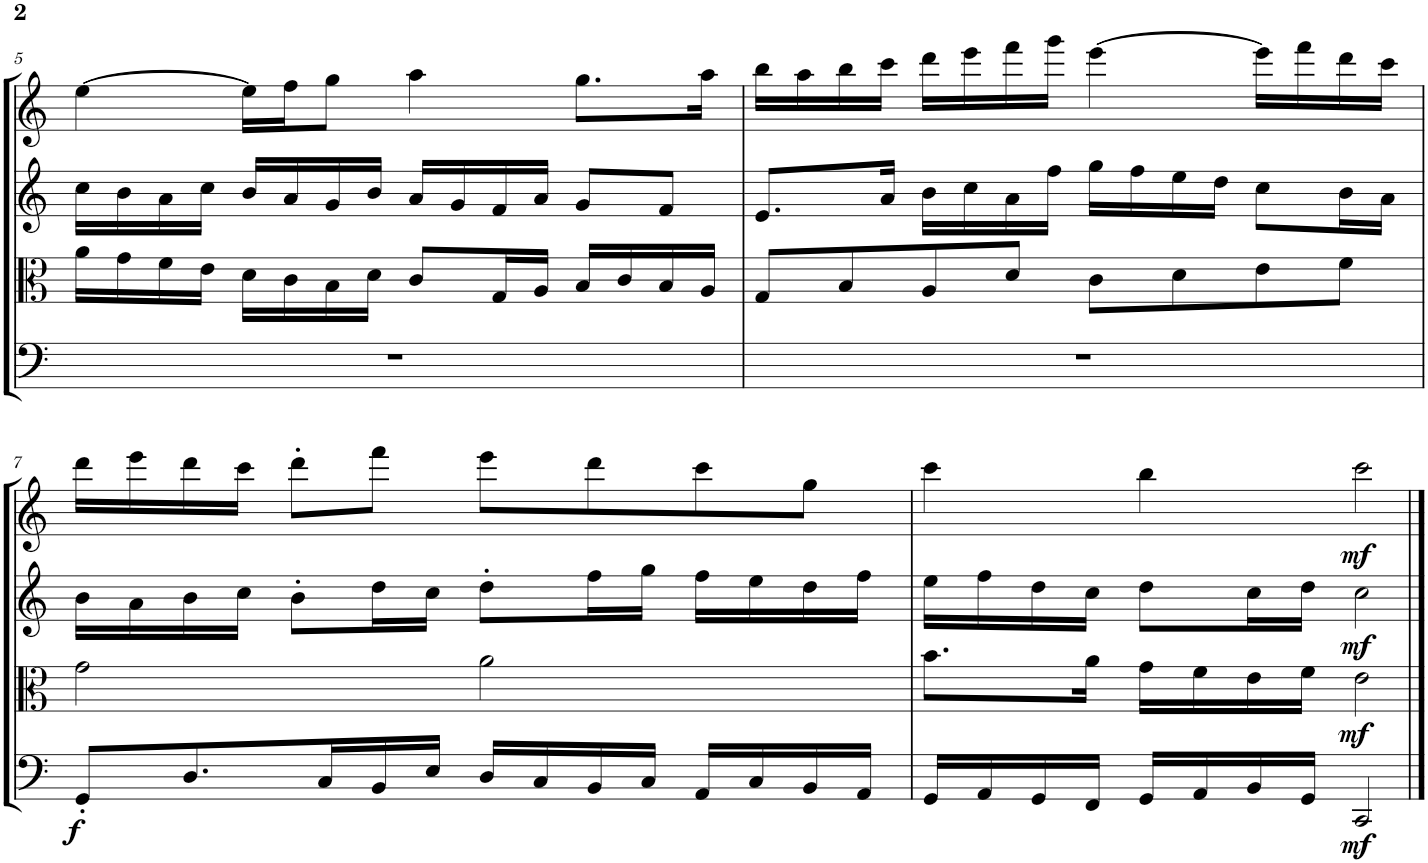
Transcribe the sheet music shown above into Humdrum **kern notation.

**kern	**dynam	**kern	**dynam	**kern	**dynam	**kern	**dynam
*part4	*part4	*part3	*part3	*part2	*part2	*part1	*part1
*staff4	*staff4	*staff3	*staff3	*staff2	*staff2	*staff1	*staff1
*I"Violoncello	*	*I"Viola	*	*I"Violin II	*	*I"Violin I	*
*I'Vc	*	*I'Vla	*	*I'Vln	*	*I'Vln	*
!!LO:PB:g=z
*clefF4	*	*clefC3	*	*clefG2	*	*clefG2	*
*k[]	*	*k[]	*	*k[]	*	*k[]	*
*M4/4	*	*M4/4	*	*M4/4	*	*M4/4	*
=5	=5	=5	=5	=5	=5	=5	=5
1r	.	16a\LL	.	16cc\LL	.	[4ee\	.
.	.	16g\	.	16b\	.	.	.
.	.	16f\	.	16a\	.	.	.
.	.	16e\JJ	.	16cc\JJ	.	.	.
.	.	16d\LL	.	16b/LL	.	16ee\LL]	.
.	.	16c\	.	16a/	.	16ff\J	.
.	.	16B\	.	16g/	.	8gg\J	.
.	.	16d\JJ	.	16b/JJ	.	.	.
.	.	8c/L	.	16a/LL	.	4aa\	.
.	.	.	.	16g/	.	.	.
.	.	16G/L	.	16f/	.	.	.
.	.	16A/JJ	.	16a/JJ	.	.	.
.	.	16B/LL	.	8g/L	.	8.gg\L	.
.	.	16c/	.	.	.	.	.
.	.	16B/	.	8f/J	.	.	.
.	.	16A/JJ	.	.	.	16aa\Jk	.
=6	=6	=6	=6	=6	=6	=6	=6
1r	.	8G/L	.	8.e/L	.	16bb\LL	.
.	.	.	.	.	.	16aa\	.
.	.	8B/	.	.	.	16bb\	.
.	.	.	.	16a/Jk	.	16ccc\JJ	.
.	.	8A/	.	16b\LL	.	16ddd\LL	.
.	.	.	.	16cc\	.	16eee\	.
.	.	8d/J	.	16a\	.	16fff\	.
.	.	.	.	16ff\JJ	.	16ggg\JJ	.
.	.	8c\L	.	16gg\LL	.	[4eee\	.
.	.	.	.	16ff\	.	.	.
.	.	8d\	.	16ee\	.	.	.
.	.	.	.	16dd\JJ	.	.	.
.	.	8e\	.	8cc\L	.	16eee\LL]	.
.	.	.	.	.	.	16fff\	.
.	.	8f\J	.	16b\L	.	16ddd\	.
.	.	.	.	16a\JJ	.	16ccc\JJ	.
!!LO:LB:g=z
=7	=7	=7	=7	=7	=7	=7	=7
!	!LO:DY:b	!	!	!	!	!	!
8GG'/L	f	2g\	.	16b\LL	.	16ddd\LL	.
.	.	.	.	16a\	.	16eee\	.
8.D/	.	.	.	16b\	.	16ddd\	.
.	.	.	.	16cc\JJ	.	16ccc\JJ	.
.	.	.	.	8b'\L	.	8ddd'\L	.
16C/L	.	.	.	.	.	.	.
16BB/	.	.	.	16dd\L	.	8fff\J	.
16E/JJ	.	.	.	16cc\JJ	.	.	.
16D/LL	.	2a\	.	8dd'\L	.	8eee\L	.
16C/	.	.	.	.	.	.	.
16BB/	.	.	.	16ff\L	.	8ddd\	.
16C/JJ	.	.	.	16gg\JJ	.	.	.
16AA/LL	.	.	.	16ff\LL	.	8ccc\	.
16C/	.	.	.	16ee\	.	.	.
16BB/	.	.	.	16dd\	.	8gg\J	.
16AA/JJ	.	.	.	16ff\JJ	.	.	.
=8	=8	=8	=8	=8	=8	=8	=8
16GG/LL	.	8.b\L	.	16ee\LL	.	4ccc\	.
16AA/	.	.	.	16ff\	.	.	.
16GG/	.	.	.	16dd\	.	.	.
16FF/JJ	.	16a\Jk	.	16cc\JJ	.	.	.
16GG/LL	.	16g\LL	.	8dd\L	.	4bb\	.
16AA/	.	16f\	.	.	.	.	.
16BB/	.	16e\	.	16cc\L	.	.	.
16GG/JJ	.	16f\JJ	.	16dd\JJ	.	.	.
!	!LO:DY:b	!	!LO:DY:b	!	!LO:DY:b	!	!LO:DY:b
2CC/	mf	2e\	mf	2cc\	mf	2ccc\	mf
==	==	==	==	==	==	==	==
*-	*-	*-	*-	*-	*-	*-	*-
